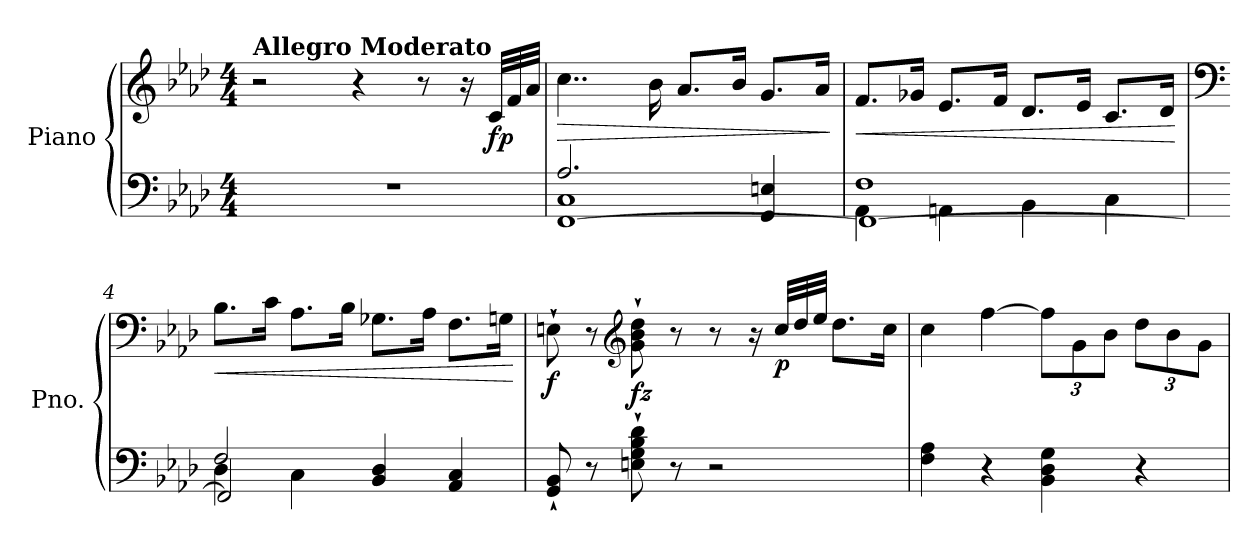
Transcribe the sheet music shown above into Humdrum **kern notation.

**kern	**kern	**dynam
*part1	*part1	*part1
*staff2	*staff1	*staff1/2
*I"Piano	*	*
*I'Pno.	*	*
*clefF4	*clefG2	*
*k[b-e-a-d-]	*k[b-e-a-d-]	*
*M4/4	*M4/4	*
=1	=1	=1
!	!LO:TX:a:B:t=Allegro Moderato	!
1r	2r	.
.	4r	.
.	8r	.
.	16r	.
*	*Xtuplet	*
!	!	!LO:DY:b
.	48c/LLL	fp
.	48f/	.
.	48a-/JJJ	.
=2	=2	=2
*^	*	*
*	*^	*	*
!	!	!	!	!LO:HP:b
2.A-/	1C	[1FF	4..cc\	>
.	.	.	16b-\	.
.	.	.	8.a-/L	.
.	.	.	16b-/Jk	.
4GG/ 4En/	.	.	8.g/L	.
.	.	.	16a-/Jk	.
*v	*v	*v	*	*
.	.	]
=3	=3	=3
*^	*	*
*	*^	*	*
!	!	!	!	!LO:HP:b
1F	4AA-\	1FF_	8.f/L	<
.	.	.	16g-X/Jk	.
.	4AAn\	.	8.e-/L	.
.	.	.	16f/Jk	.
.	4BB-\	.	8.d-/L	.
.	.	.	16e-/Jk	.
.	4C\	.	8.c/L	.
.	.	.	16d-/Jk	.
*v	*v	*v	*	*
.	.	[
=4	=4	=4
*	*clefF4	*
*^	*	*
*	*^	*	*
!	!	!	!	!LO:HP:b
2F/	4D-\	2FF/]	8.B-\L	<
.	.	.	16c\Jk	.
.	4C\	.	8.A-\L	.
.	.	.	16B-\Jk	.
4BB-/ 4D-/	2ryy	2ryy	8.G-X\L	.
.	.	.	16A-\Jk	.
4AA-/ 4C/	.	.	8.F\L	.
.	.	.	16Gn\Jk	.
*v	*v	*v	*	*
.	.	[
!!LO:LB:g=z
=5	=5	=5
!	!	!LO:DY:b
8GG/` 8BB-/`	8En`\	f
8r	8r	.
*	*clefG2	*
!	!	!LO:DY:b
8En\` 8G\` 8B-\` 8d-\`	8g\` 8b-\` 8dd-\`	fz
8r	8r	.
2r	8r	.
.	16r	.
!	!	!LO:DY:b
.	48cc/LLL	p
.	48dd-/	.
.	48ee-/JJJ	.
.	8.dd-\L	.
.	16cc\Jk	.
=6	=6	=6
4F\ 4A-\	4cc\	.
4r	[4ff\	.
*	*tuplet	*
*	*Xbrackettup	*
4BB-\ 4D-\ 4G\	12ff\L]	.
.	12g\	.
.	12b-\J	.
4r	12dd-\L	.
.	12b-\	.
.	12g\J	.
=	=	=
*-	*-	*-
